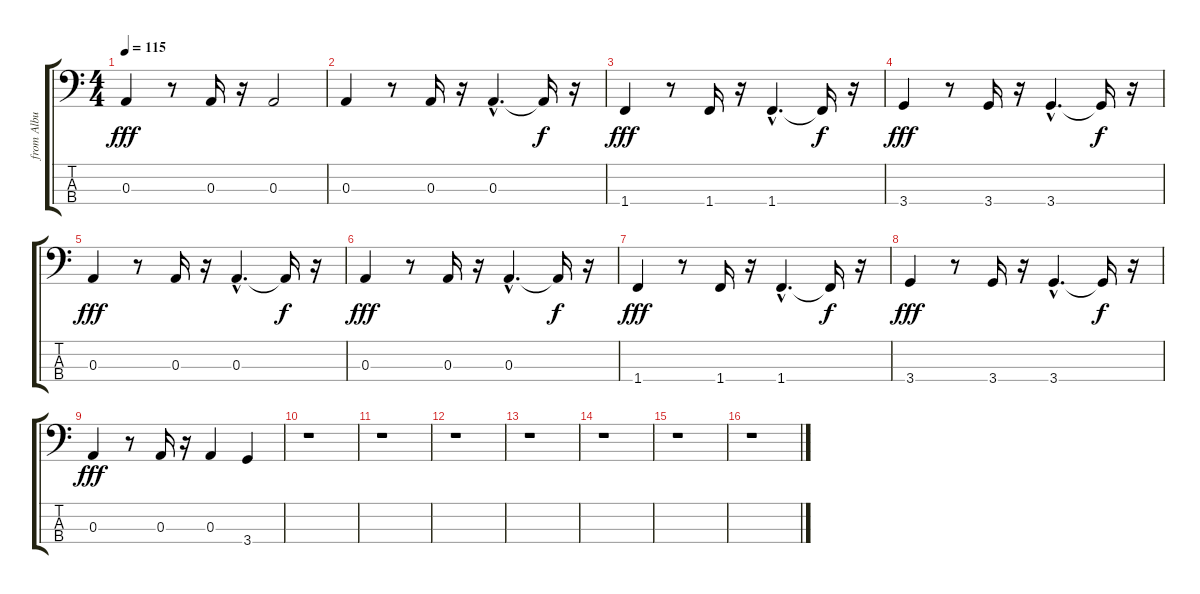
\track (" from Album Shamora" " from Albu") {instrument fretlessbass}
\staff {score tabs}
\tuning (G2 D2 A1 E1) {hide}
\ts (4 4)
\tempo 115
\clef f4
\ks c
0.3.4{dy fff} r.8 0.3.16 r.16 0.3.2 |
0.3.4 r.8 0.3.16 r.16 0.3{hac}.4{d} 0.3{t}.16{dy f} r.16 |
1.4.4{dy fff} r.8 1.4.16 r.16 1.4{hac}.4{d} 1.4{t}.16{dy f} r.16 |
3.4.4{dy fff} r.8 3.4.16 r.16 3.4{hac}.4{d} 3.4{t}.16{dy f} r.16 |
0.3.4{dy fff} r.8 0.3.16 r.16 0.3{hac}.4{d} 0.3{t}.16{dy f} r.16 |
0.3.4{dy fff} r.8 0.3.16 r.16 0.3{hac}.4{d} 0.3{t}.16{dy f} r.16 |
1.4.4{dy fff} r.8 1.4.16 r.16 1.4{hac}.4{d} 1.4{t}.16{dy f} r.16 |
3.4.4{dy fff} r.8 3.4.16 r.16 3.4{hac}.4{d} 3.4{t}.16{dy f} r.16 |
0.3.4{dy fff} r.8 0.3.16 r.16 0.3.4 3.4.4 |
r.1 |
r.1 |
r.1 |
r.1 |
r.1 |
r.1 |
r.1
